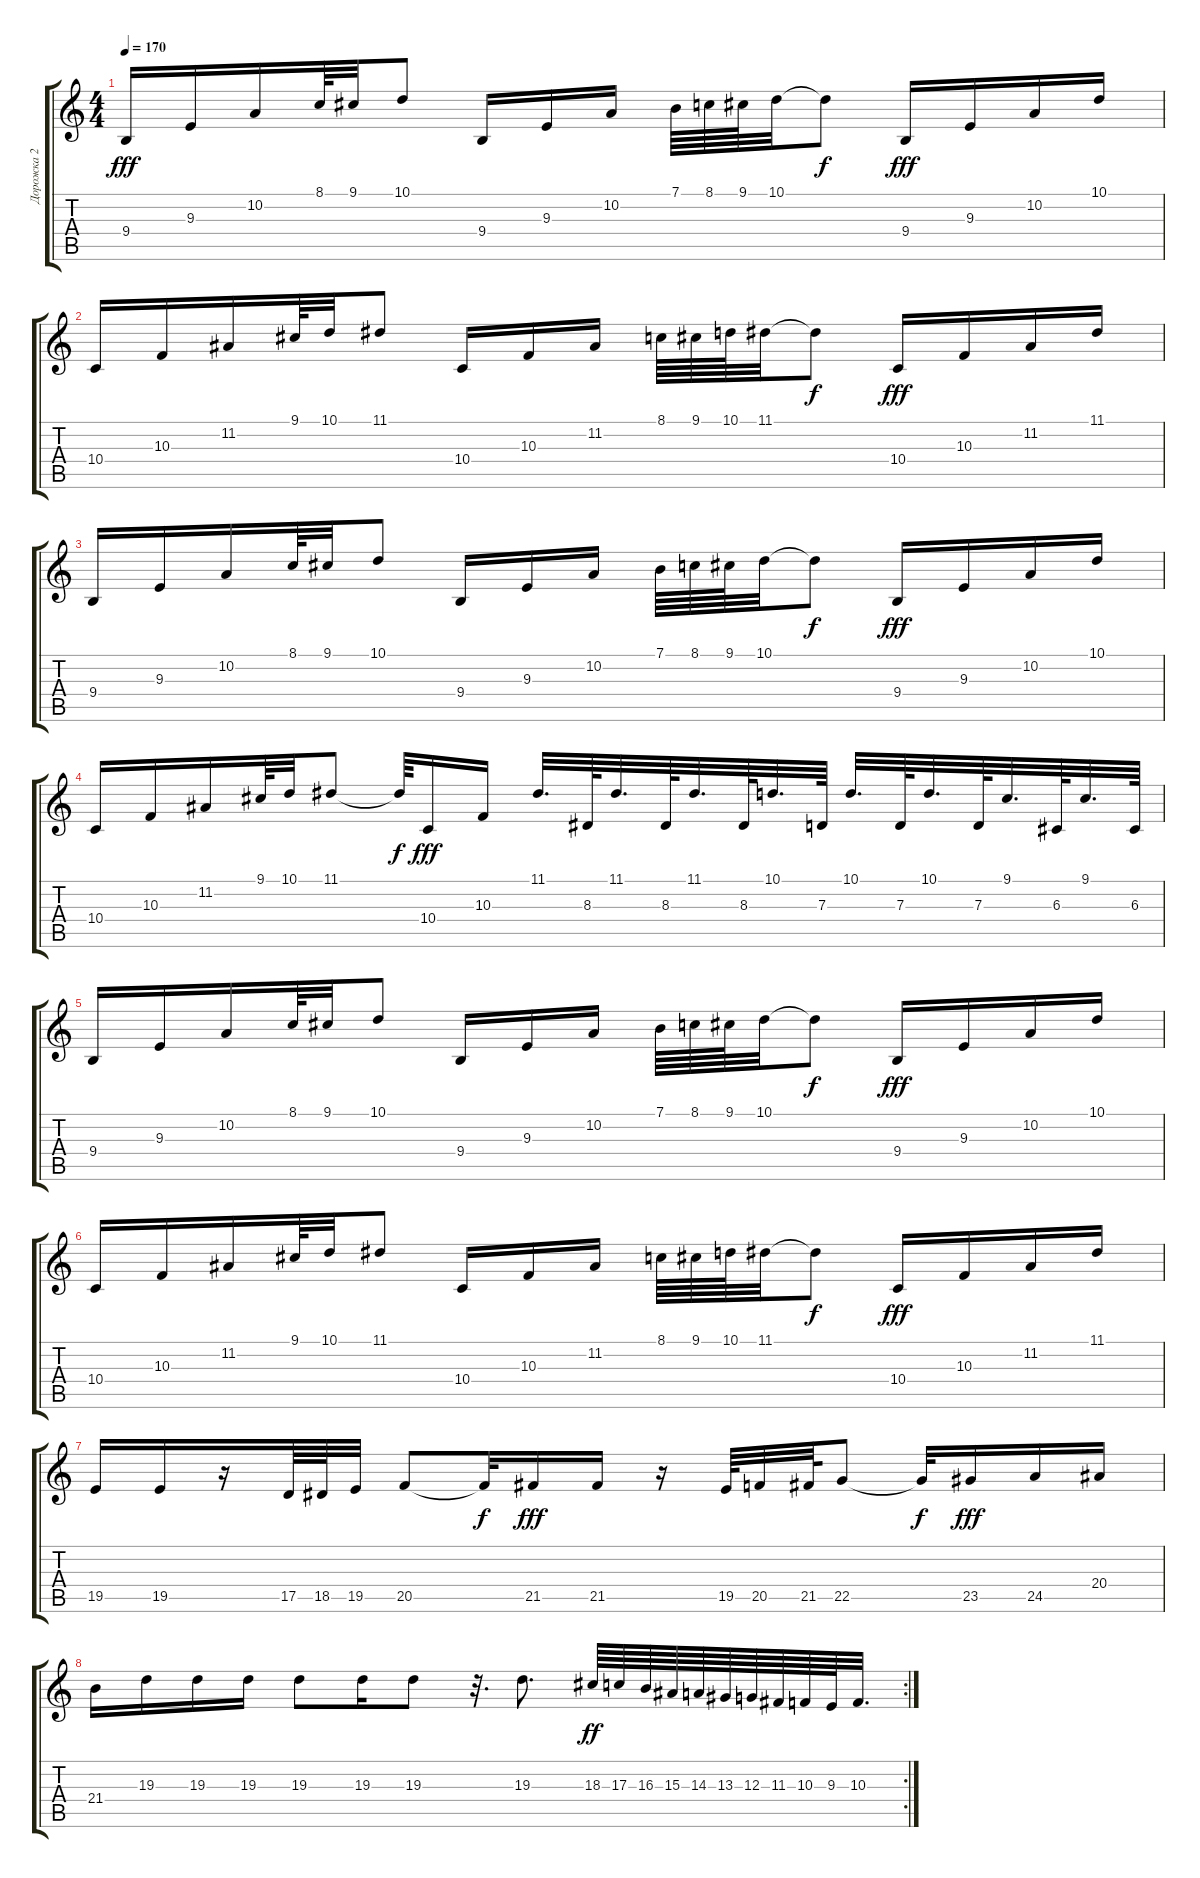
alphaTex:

\track ("Дорожка 2" "Дорожка 2") {instrument lead1square}
\staff {score tabs}
\tuning (E4 B3 G3 D3 A2 E2) {hide}
\ts (4 4)
\tempo 170
\clef g2
\ks c
9.4.16{dy fff} 9.3.16 10.2.16 8.1.64 9.1.32 10.1.8 9.4.16 9.3.16 10.2.16 7.1.64 8.1.64 9.1.64 10.1.32 10.1{t}.8{dy f} 9.4.16{dy fff} 9.3.16 10.2.16 10.1.16 |
10.4.16 10.3.16 11.2.16 9.1.64 10.1.32 11.1.8 10.4.16 10.3.16 11.2.16 8.1.64 9.1.64 10.1.64 11.1.32 11.1{t}.8{dy f} 10.4.16{dy fff} 10.3.16 11.2.16 11.1.16 |
9.4.16 9.3.16 10.2.16 8.1.64 9.1.32 10.1.8 9.4.16 9.3.16 10.2.16 7.1.64 8.1.64 9.1.64 10.1.32 10.1{t}.8{dy f} 9.4.16{dy fff} 9.3.16 10.2.16 10.1.16 |
10.4.16 10.3.16 11.2.16 9.1.64 10.1.32 11.1.8 11.1{t}.64{dy f} 10.4.16{dy fff} 10.3.16 11.1.32{d} 8.3.64 11.1.32{d} 8.3.64 11.1.32{d} 8.3.64 10.1.32{d} 7.3.64 10.1.32{d} 7.3.64 10.1.32{d} 7.3.64 9.1.32{d} 6.3.64 9.1.32{d} 6.3.64 |
9.4.16 9.3.16 10.2.16 8.1.64 9.1.32 10.1.8 9.4.16 9.3.16 10.2.16 7.1.64 8.1.64 9.1.64 10.1.32 10.1{t}.8{dy f} 9.4.16{dy fff} 9.3.16 10.2.16 10.1.16 |
10.4.16 10.3.16 11.2.16 9.1.64 10.1.32 11.1.8 10.4.16 10.3.16 11.2.16 8.1.64 9.1.64 10.1.64 11.1.32 11.1{t}.8{dy f} 10.4.16{dy fff} 10.3.16 11.2.16 11.1.16 |
19.5.16 19.5.16 r.16 17.5.64 18.5.64 19.5.32 20.5.8 20.5{t}.32{dy f} 21.5.16{dy fff} 21.5.16 r.16 19.5.64 20.5.32 21.5.64 22.5.8 22.5{t}.32{dy f} 23.5.16{dy fff} 24.5.16 20.4.16 |
\rc 2
21.4.16 19.3.16 19.3.16 19.3.16 19.3.8 19.3.16 19.3.8 r.32{d} 19.3.8{d} 18.3.64{dy ff} 17.3.64 16.3.64 15.3.64 14.3.64 13.3.64 12.3.64 11.3.64 10.3.64 9.3.64 10.3.32{d}
